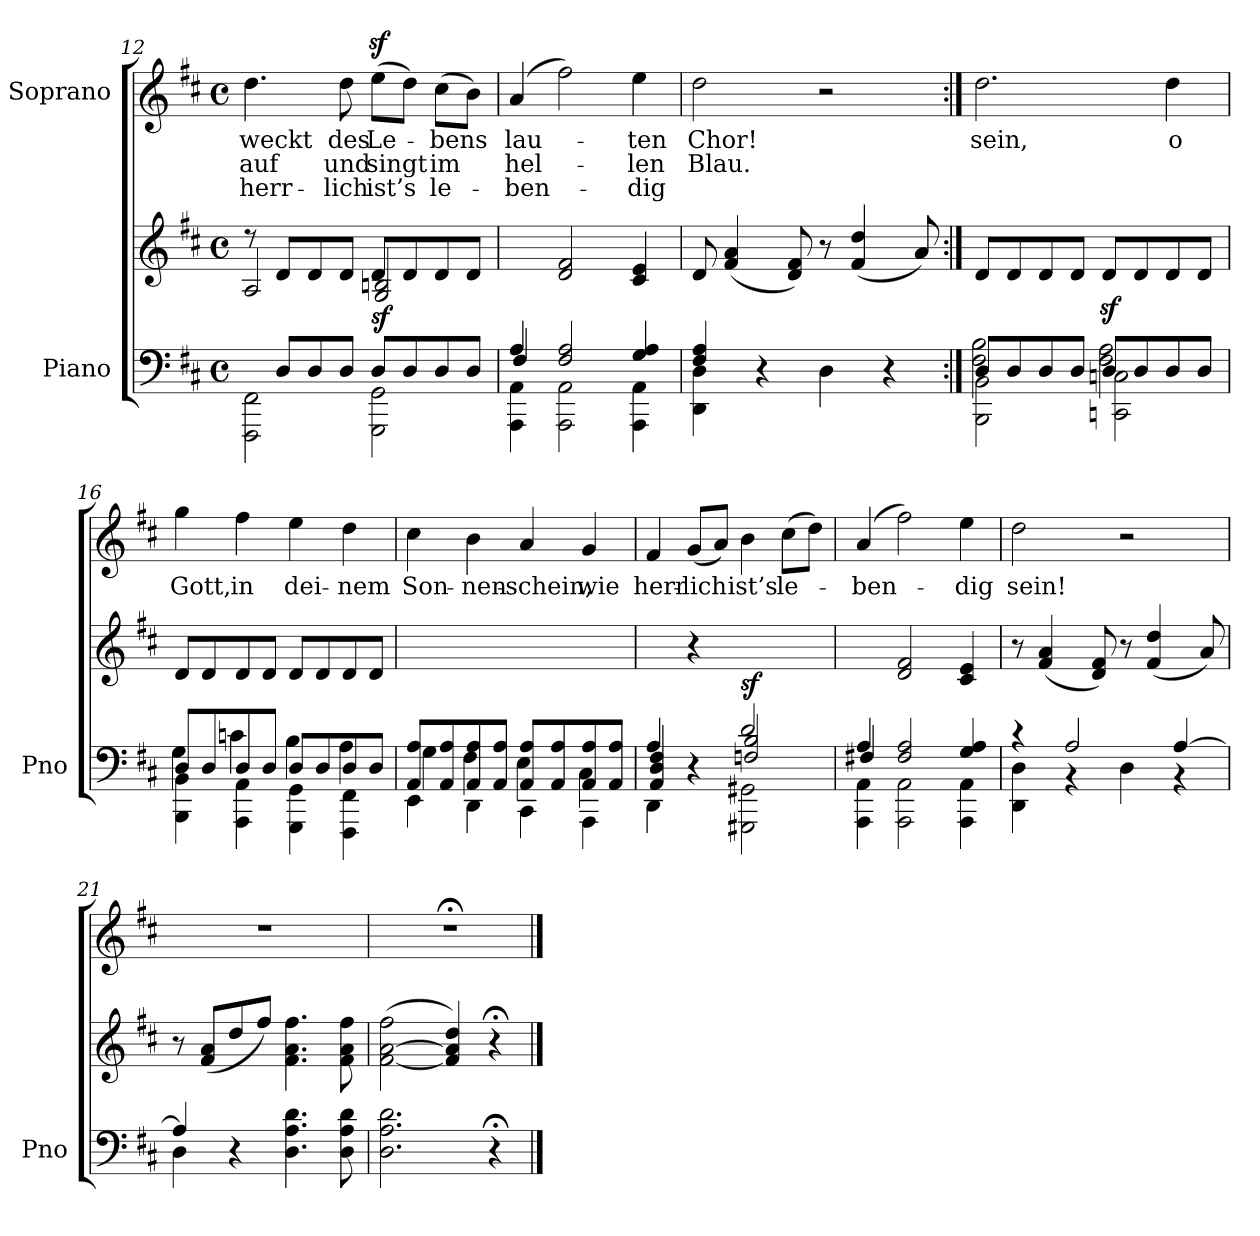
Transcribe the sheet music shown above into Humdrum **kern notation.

**kern	**kern	**dynam	**kern	**text	**text	**text
*part2	*part2	*part2	*part1	*part1	*part1	*part1
*staff3	*staff2	*staff2/3	*staff1	*staff1	*staff1	*staff1
*I"Piano	*	*	*I"Soprano	*	*	*
*I'Pno	*	*	*	*	*	*
*clefF4	*clefG2	*	*clefG2	*	*	*
*k[f#c#]	*k[f#c#]	*	*k[f#c#]	*	*	*
*M4/4	*M4/4	*	*M4/4	*	*	*
*met(c)	*met(c)	*	*met(c)	*	*	*
=12	=12	=12	=12	=12	=12	=12
*^	*^	*	*	*	*	*
8ryy	2FFF#\ 2FF#\	8r	2A/	.	4.dd\	weckt	auf	herr-
8D/L	.	8d/L	.	.	.	.	.	.
8D/	.	8d/	.	.	.	.	.	.
8D/J	.	8d/J	.	.	8dd\	des	und	-lich
!	!	!	!	!LO:DY:b	!	!	!	!
8D/L	2GGG\ 2GG\	8d/L	2G/ 2Bn/	sf	(8eez>\L	Le-	singt	ist’s
8D/	.	8d/	.	.	8dd\J)	.	.	.
8D/	.	8d/	.	.	(8cc#\L	-bens	im	le-
8D/J	.	8d/J	.	.	8b\J)	.	.	.
*	*	*v	*v	*	*	*	*	*
=13	=13	=13	=13	=13	=13	=13	=13
*	*^	*	*	*	*	*	*
4A/	4F#/	4AAA\ 4AA\	4ryy	.	(4a/	lau-	hel-	-ben-
2.ryy	2F#/ 2A/	2AAA\ 2AA\	2d/ 2f#/	.	2ff#\)	.	.	.
.	4G/ 4A/	4AAA\ 4AA\	4c#/ 4e/	.	4ee\	-ten	-len	-dig
*	*v	*v	*	*	*	*	*	*
=14	=14	=14	=14	=14	=14	=14	=14
4F#/ 4A/	4DD\ 4D\	8d/	.	2dd\	Chor!	Blau.	.
.	.	(4f#/ 4a/	.	.	.	.	.
4r	2.ryy	.	.	.	.	.	.
.	.	8d/ 8f#/)	.	.	.	.	.
4D\	.	8r	.	2r	.	.	.
.	.	(4f#/ 4dd/	.	.	.	.	.
4r	.	.	.	.	.	.	.
.	.	8a/)	.	.	.	.	.
=15:|!	=15:|!	=15:|!	=15:|!	=15:|!	=15:|!	=15:|!	=15:|!
*	*^	*	*	*	*	*	*
8D/L	2BBB\ 2BB\	2F#\ 2B\	8d/L	.	2.dd\	sein,	.	.
8D/	.	.	8d/	.	.	.	.	.
8D/	.	.	8d/	.	.	.	.	.
8D/J	.	.	8d/J	.	.	.	.	.
8D/L	2CCn\ 2Cn\	2F#\ 2A\	8dz</L	.	.	.	.	.
8D/	.	.	8d/	.	.	.	.	.
8D/	.	.	8d/	.	4dd\	o	.	.
8D/J	.	.	8d/J	.	.	.	.	.
=16	=16	=16	=16	=16	=16	=16	=16	=16
8D/L	4BBB\ 4BB\	4G\	8d/L	.	4gg\	Gott,	.	.
8D/	.	.	8d/	.	.	.	.	.
8D/	4AAA\ 4AA\	4cn\	8d/	.	4ff#\	in	.	.
8D/J	.	.	8d/J	.	.	.	.	.
8D/L	4GGG\ 4GG\	4B\	8d/L	.	4ee\	dei-	.	.
8D/	.	.	8d/	.	.	.	.	.
8D/	4FFF#\ 4FF#\	4A\	8d/	.	4dd\	-nem	.	.
8D/J	.	.	8d/J	.	.	.	.	.
=17	=17	=17	=17	=17	=17	=17	=17	=17
8AA/ 8A/L	4EE\	4G\	1ryy	.	4cc#\	Son-	.	.
8AA/ 8A/	.	.	.	.	.	.	.	.
8AA/ 8A/	4DD\	4F#\	.	.	4b\	-nen-	.	.
8AA/ 8A/J	.	.	.	.	.	.	.	.
8AA/ 8A/L	4CC#\	4E\	.	.	4a/	-schein,	.	.
8AA/ 8A/	.	.	.	.	.	.	.	.
8AA/ 8A/	4AAA\	4C#\	.	.	4g/	wie	.	.
8AA/ 8A/J	.	.	.	.	.	.	.	.
=18	=18	=18	=18	=18	=18	=18	=18	=18
4A/	4AA/ 4D/ 4F#/	4DD\	4ryy	.	4f#/	herr-	.	.
4ryy	4r	4ryy	4r	.	(8g/L	-lich	.	.
.	.	.	.	.	8a/J)	.	.	.
!	!	!	!	!LO:DY:b	!	!	!	!
2d/	2Fn/ 2B/	2GGG#X\ 2GG#X\	2ryy	sf	4b\	ist’s	.	.
.	.	.	.	.	(8cc#\L	le-	.	.
.	.	.	.	.	8dd\J)	.	.	.
=19	=19	=19	=19	=19	=19	=19	=19	=19
4A/	4F#X/	4AAA\ 4AA\	4ryy	.	(4a/	-ben-	.	.
2.ryy	2F#/ 2A/	2AAA\ 2AA\	2d/ 2f#/	.	2ff#\)	.	.	.
.	4G/ 4A/	4AAA\ 4AA\	4c#/ 4e/	.	4ee\	-dig	.	.
*	*v	*v	*	*	*	*	*	*
=20	=20	=20	=20	=20	=20	=20	=20
*	*	*	*	*^	*	*	*
4r	4DD\ 4D\	8r	.	2dd\	2ryy	sein!	.	.
.	.	(<4f#/ 4a/	.	.	.	.	.	.
2A/	4r	.	.	.	.	.	.	.
.	.	8d/ 8f#/)	.	.	.	.	.	.
.	4D\	8r	.	2r	2ryy	.	.	.
.	.	(<4f#/ 4dd/	.	.	.	.	.	.
[4A/	4r	.	.	.	.	.	.	.
.	.	8a/)	.	.	.	.	.	.
*	*	*	*	*v	*v	*	*	*
=21	=21	=21	=21	=21	=21	=21	=21
4A/]	4D\	8r	.	1r	.	.	.
.	.	(>8f#/ 8a/L	.	.	.	.	.
4r	2.ryy	8dd/	.	.	.	.	.
.	.	8ff#/J)	.	.	.	.	.
4.D\ 4.A\ 4.d\	.	4.f#\ 4.a\ 4.ff#\	.	.	.	.	.
8D\ 8A\ 8d\	.	8f#\ 8a\ 8ff#\	.	.	.	.	.
*v	*v	*	*	*	*	*	*
=22	=22	=22	=22	=22	=22	=22
2.D\ 2.A\ 2.d\	([2f#\ [2a\ 2ff#\	.	1r;<	.	.	.
.	4f#/] 4a/] 4dd/)	.	.	.	.	.
4r;<	4r;<	.	.	.	.	.
==	==	==	==	==	==	==
*-	*-	*-	*-	*-	*-	*-
